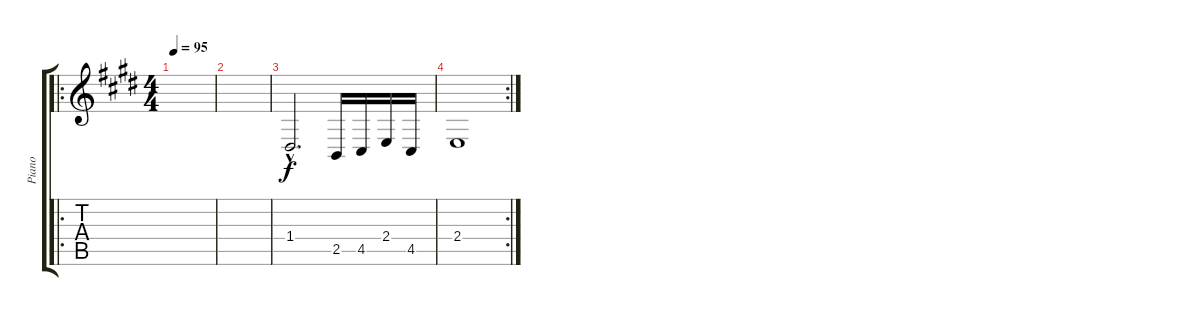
\track ("Piano" "Piano") {instrument drawbarorgan}
\staff {score tabs}
\tuning (E4 B3 G3 D3 A2 E2) {hide}
\ro
\ts (4 4)
\tempo 95
\clef g2
\ks e
|
|
1.4{hac}.2{d} 2.5.16 4.5.16 2.4.16 4.5.16 |
\rc 2
2.4.1
